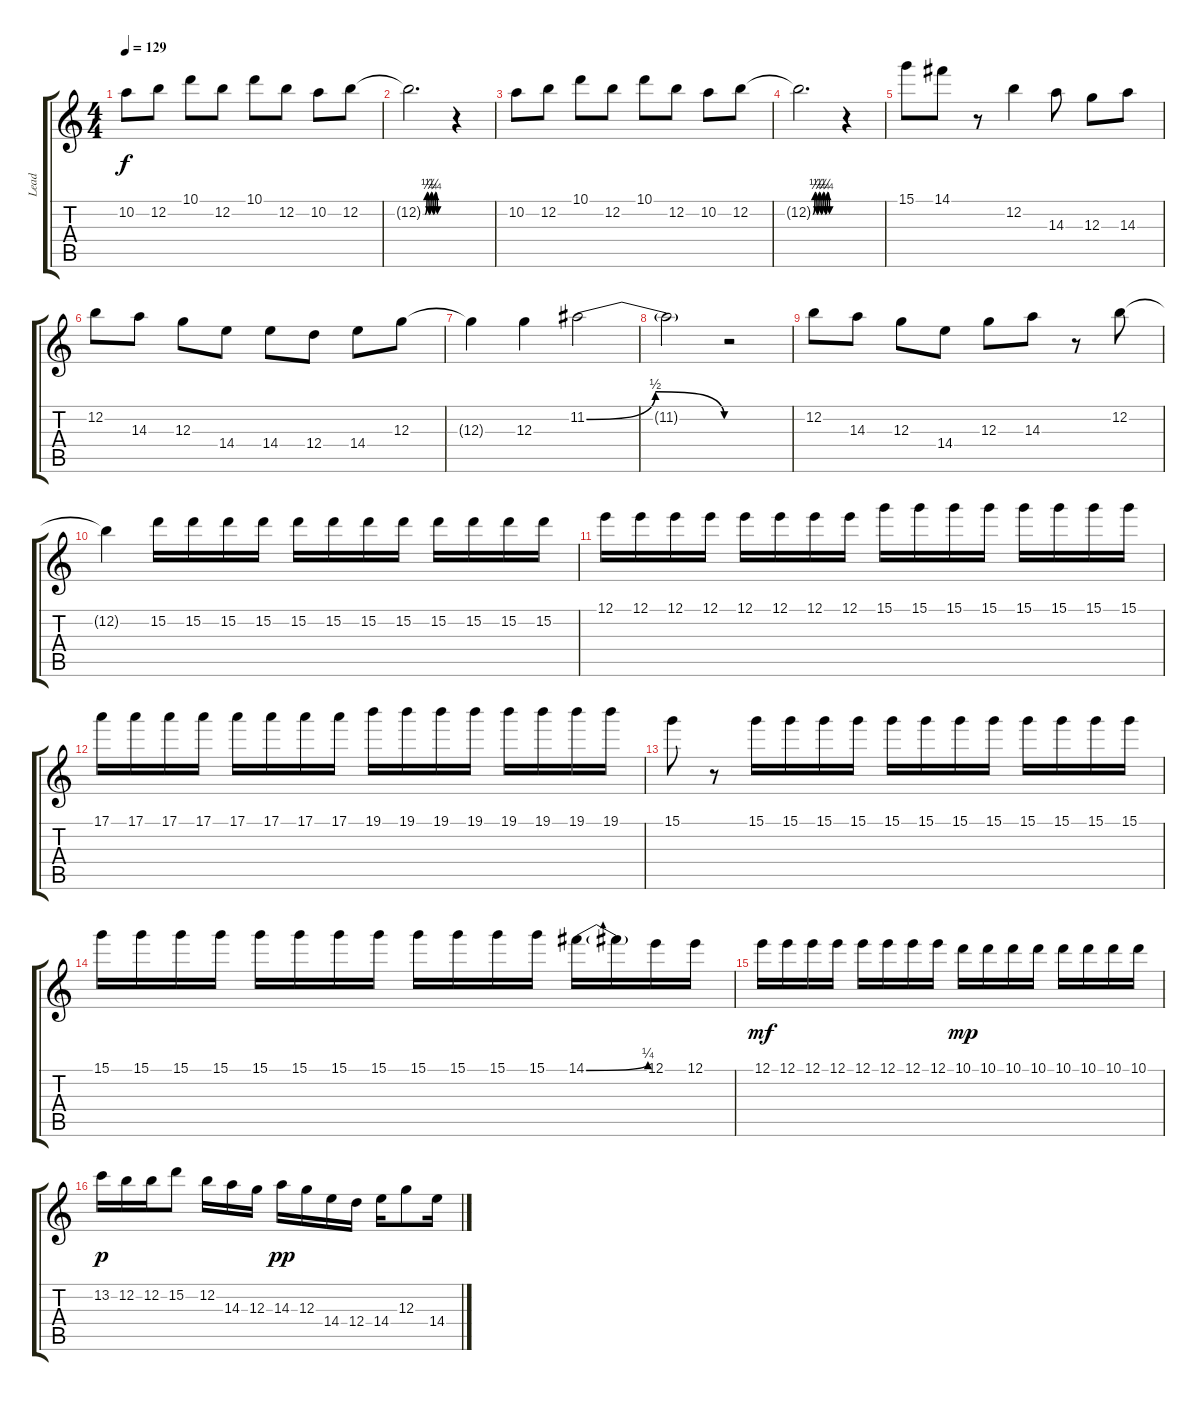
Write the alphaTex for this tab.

\track ("Lead" "Lead") {instrument electricguitarjazz}
\staff {score tabs}
\tuning (E4 B3 G3 D3 A2 E2) {hide}
\ts (4 4)
\tempo 129
\clef g2
\ks c
10.2.8{dy f} 12.2.8 10.1.8 12.2.8 10.1.8 12.2.8 10.2.8 12.2.8 |
12.2{be (custom 0 0 5 0 10 1 15 0 20 1 25 0 30 1 35 0 40 0 45 0 50 0 55 0 60 0) t}.2{d} r.4 |
10.2.8 12.2.8 10.1.8 12.2.8 10.1.8 12.2.8 10.2.8 12.2.8 |
12.2{be (custom 0 0 5 1 10 0 15 1 20 0 25 1 30 0 35 1 40 0 46 0 50 0 55 0 60 0) t}.2{d} r.4 |
15.1.8 14.1.8 r.8 12.2.4 14.3.8 12.3.8 14.3.8 |
12.2.8 14.3.8 12.3.8 14.4.8 14.4.8 12.4.8 14.4.8 12.3.8 |
12.3{t}.4 12.3.4 11.2{be (bendrelease 0 0 15 2 55 2 60 0)}.2 |
11.2{t}.2 r.2 |
12.2.8 14.3.8 12.3.8 14.4.8 12.3.8 14.3.8 r.8 12.2.8 |
12.2{t}.4 15.2.16 15.2.16 15.2.16 15.2.16 15.2.16 15.2.16 15.2.16 15.2.16 15.2.16 15.2.16 15.2.16 15.2.16 |
12.1.16 12.1.16 12.1.16 12.1.16 12.1.16 12.1.16 12.1.16 12.1.16 15.1.16 15.1.16 15.1.16 15.1.16 15.1.16 15.1.16 15.1.16 15.1.16 |
17.1.16 17.1.16 17.1.16 17.1.16 17.1.16 17.1.16 17.1.16 17.1.16 19.1.16 19.1.16 19.1.16 19.1.16 19.1.16 19.1.16 19.1.16 19.1.16 |
15.1.8 r.8 15.1.16 15.1.16 15.1.16 15.1.16 15.1.16 15.1.16 15.1.16 15.1.16 15.1.16 15.1.16 15.1.16 15.1.16 |
15.1.16 15.1.16 15.1.16 15.1.16 15.1.16 15.1.16 15.1.16 15.1.16 15.1.16 15.1.16 15.1.16 15.1.16 14.1{be (bend 0 0 60 1)}.16 14.1{t}.16 12.1.16 12.1.16 |
12.1.16{dy mf} 12.1.16 12.1.16 12.1.16 12.1.16 12.1.16 12.1.16 12.1.16 10.1.16{dy mp} 10.1.16 10.1.16 10.1.16 10.1.16 10.1.16 10.1.16 10.1.16 |
13.2.16{dy p} 12.2.16 12.2.16 15.2.8 12.2.16 14.3.16 12.3.16 14.3.16{dy pp} 12.3.16 14.4.16 12.4.16 14.4.16 12.3.8 14.4.16
